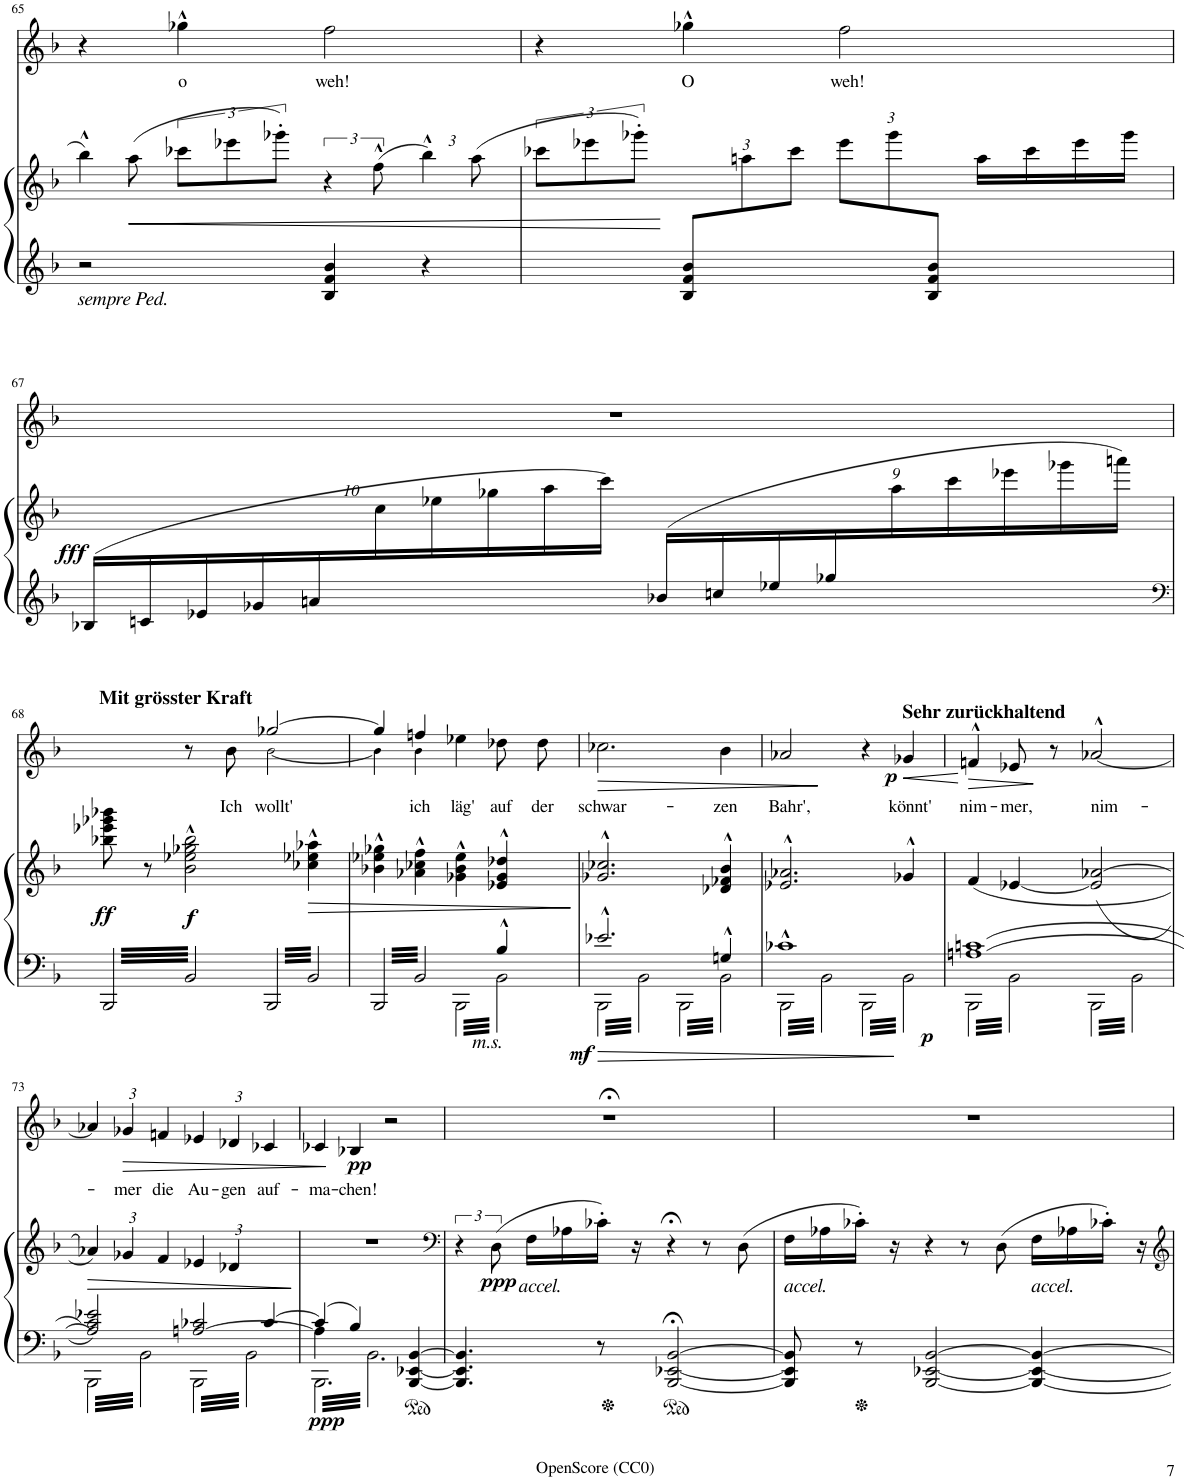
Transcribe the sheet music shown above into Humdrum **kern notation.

**kern	**kern	**dynam	**kern	**text	**dynam
*part2	*part2	*part2	*part1	*part1	*part1
*staff3	*staff2	*staff2/3	*staff1	*staff1	*staff1
*I"Piano	*	*	*I"Voice	*	*
*I'Pno	*	*	*	*	*
!!LO:PB:g=z
*clefG2	*clefG2	*	*clefG2	*	*
*k[b-]	*k[b-]	*	*k[b-]	*	*
*M4/4	*M4/4	*	*M4/4	*	*
*	*Xbrackettup	*	*	*	*
=65	=65	=65	=65	=65	=65
!LO:TX:b:i:t=sempre Ped.	!	!	!	!	!
2r	6bb-^^\	.	4r	.	.
!	!	!LO:HP:b	!	!	!
.	(12aa\	<	.	.	.
*	*brackettup	*	*	*	*
!	!	!	!	!LO:LY:b	!
.	12ccc-X\L	.	4gg-X^^\	o	.
.	12eee-X\	.	.	.	.
.	12ggg-X'\J)	.	.	.	.
!	!	!	!	!LO:LY:b	!
4B-/ 4f/ 4b-/	6r	.	2ff\	weh!	.
.	(12ff^^\	.	.	.	.
*	*Xbrackettup	*	*	*	*
4r	6bb-^^\)	.	.	.	.
.	(12aa\	.	.	.	.
=66	=66	=66	=66	=66	=66
*^	*	*	*	*	*
*	*	*brackettup	*	*	*	*
4ryy	1ryy	12ccc-X\L	.	4r	.	.
.	.	12eee-X\	.	.	.	.
.	.	12ggg-X'\J)	.	.	.	.
*Xbrackettup	*	*	*	*	*	*
!	!	!	!	!	!LO:LY:b	!
12B-/ 12f/ 12b-/L	.	12ryy	.	4gg-X^^\	O	.
3ryy	.	12aan\	.	.	.	.
.	.	12ccc-\J	.	.	.	.
*	*	*Xbrackettup	*	*	*	*
!	!	!	!	!	!LO:LY:b	!
.	.	12eee-\L	.	2ff\	weh!	.
.	.	12ggg-\	.	.	.	.
12B-/ 12f/ 12b-/J	.	12ryy	.	.	.	.
4ryy	.	16aa\LL	.	.	.	.
.	.	16ccc-\	.	.	.	.
.	.	16eee-\	.	.	.	.
.	.	16ggg-\JJ	.	.	.	.
!!LO:LB:g=z
=67	=67	=67	=67	=67	=67	=67
!	!	!	!LO:DY:b	!	!	!
(20B-X/LL	1ryy	4ryy	fff	1r	.	.
20cn/	.	.	.	.	.	.
20e-X/	.	.	.	.	.	.
20g-X/	.	.	.	.	.	.
20an/	.	.	.	.	.	.
4ryy	.	20cc\	.	.	.	.
.	.	20ee-X\	.	.	.	.
.	.	20gg-X\	.	.	.	.
.	.	20aa\	.	.	.	.
.	.	20ccc\JJ)	.	.	.	.
(18b-X/LL	.	9%2ryy	.	.	.	.
18ccn/	.	.	.	.	.	.
18ee-X/	.	.	.	.	.	.
18gg-X/	.	.	.	.	.	.
18%5ryy	.	18aa\	.	.	.	.
.	.	18ccc\	.	.	.	.
.	.	18eee-X\	.	.	.	.
.	.	18ggg-X\	.	.	.	.
.	.	18aaan\JJ)	.	.	.	.
*v	*v	*	*	*	*	*
!!LO:LB:g=z
=68	=68	=68	=68	=68	=68
*clefF4	*	*	*	*	*
*brackettup	*	*	*	*	*
*	*	*	*^	*	*
!	!	!	!LO:TX:a:B:t=Mit grösster Kraft	!	!	!
!	!	!LO:DY:b	!	!	!	!
6.BBB-/	8bb-X\ 8eee-X\ 8ggg-X\ 8bbb-X\	ff	4ryy	4ryy	.	.
.	8r	.	.	.	.	.
!	!	!LO:DY:b	!	!	!	!
6.BB-/	2b-\^^ 2ee-X\^^ 2gg-X\^^ 2bb-\^^	f	8r	4ryy	.	.
!	!	!	!	!	!LO:LY:b	!
.	.	.	8b-\	.	Ich	.
!	!	!	!	!	!LO:LY:b	!
6.BBB-/	.	.	[2gg-X/	2b-\	wollt'	.
!	!	!LO:HP:b	!	!	!	!
6.BB-/	4cc-X\^^ 4ee-X\^^ 4aa-X\^^	>	.	.	.	.
=69	=69	=69	=69	=69	=69	=69
*^	*	*	*	*	*	*
6.BBB-/	2ryy	4b-X\^^ 4ee-X\^^ 4gg-X\^^	.	4gg-/]	4b-\	.	.
!	!	!	!	!	!	!LO:LY:b	!
6.BB-/	.	4a-X\^^ 4cc-X\^^ 4ff\^^	.	4ffn/	4b-\	ich	.
!LO:N:vis=2	!	!	!	!	!	!LO:LY:b	!
4ryy	6.BBB-\	4g-X\^^ 4b-\^^ 4ee-\^^	.	4ee-X\	2ryy	läg'	.
!LO:TX:b:i:t=m.s.	!	!	!	!	!	!	!
!	!	!	!	!	!	!LO:LY:b	!
4B-^^/	6.BB-\	4e-X/^^ 4g-/^^ 4dd-X/^^	.	8dd-X\L	.	auf	.
!	!	!	!	!	!	!LO:LY:b	!
.	.	.	.	8dd-\J	.	der	.
*v	*v	*	*	*v	*v	*	*
.	.	[	.	.	.
=70	=70	=70	=70	=70	=70
*^	*	*	*	*	*
!	!	!	!LO:DY:b=2	!	!LO:LY:b	!LO:HP:b
2.e-X^^/	6.BBB-\	2.g-X/^^ 2.cc-X/^^	mf	2.cc-X\	schwar-	>
.	6.BB-\	.	.	.	.	.
.	6.BBB-\	.	.	.	.	.
!	!	!	!	!	!LO:LY:b	!
4Gn^^/	6.BB-\	4d-X/^^ 4f-X/^^ 4b-/^^	.	4b-\	-zen	.
=71	=71	=71	=71	=71	=71	=71
!	!	!	!	!	!LO:LY:b	!
1c-X^^	6.BBB-\	2.e-X/^^ 2.a-X/^^	.	2a-X/	Bahr',	.
.	6.BB-\	.	.	.	.	.
.	6.BBB-\	.	.	4r	.	]
!	!	!	!	!LO:TX:a:B:t=Sehr zurückhaltend	!	!
!	!	!	!LO:DY:b=2	!	!LO:LY:b	!LO:HP:b
!	!	!	!	!	!	!LO:DY:n=1:b
.	6.BB-\	4g-X^^/	p	4g-X/	könnt'	< p
*v	*v	*	*	*	*	*
.	.	]	.	.	.
=72	=72	=72	=72	=72	=72
*^	*	*	*	*	*
!	!	!	!	!	!LO:LY:b	!LO:HP:b
1An 1cn	6.BBB-\	(4f/	.	4fn^^/	nim-	>
!	!	!	!	!	!LO:LY:b	!
.	6.BB-\	[4e-X/	.	8e-X/	-mer,	[
.	.	.	.	8r	.	]
!	!	!	!	!	!LO:LY:b	!
.	6.BBB-\	(2e-/] [2a-X/	.	[2a-X^^/	nim-	.
.	6.BB-\	.	.	.	.	.
!!LO:LB:g=z
=73	=73	=73	=73	=73	=73	=73
*^	*^	*	*	*	*	*
*	*	*	*	*	*	*Xbrackettup	*	*
6%5ryy	2A/ 2c/ 2e-X/)	6.BBB-\	2ryy	6a-X/])	.	6a-X/]	.	.
!	!	!	!	!	!	!	!LO:LY:b	!LO:HP:b
.	.	.	.	6g-X/	.	6g-X/	-mer	>
.	.	6.BB-\	.	.	.	.	.	.
!	!	!	!	!	!	!	!LO:LY:b	!
.	.	.	.	6f/	.	6fn/	die	.
!	!	!	!	!	!	!	!LO:LY:b	!
.	2ryy	6.BBB-\	[2An/ 2c-X/	6e-X/	.	6e-X/	Au-	.
!	!	!	!	!	!	!	!LO:LY:b	!
.	.	.	.	6d-X/	.	6d-X/	-gen	.
.	.	6.BB-\	.	.	.	.	.	.
!	!	!	!	!	!	!	!LO:LY:b	!
[6c-/	.	.	.	6ryy	.	6c-X/	auf-	.
*	*	*v	*v	*	*	*	*	*
=74	=74	=74	=74	=74	=74	=74	=74
!	!	!	!	!LO:DY:b=2	!	!LO:LY:b	!
4c-/]	6..BBB-\	4A\]	1r	ppp	4c-X/	-ma-	.
!	!	!	!	!	!	!LO:LY:b	!LO:DY:n=1:b
4B-/	.	4ryy	.	.	4B-X/	-chen!	] pp
.	[8BB-\	.	.	.	.	.	.
4ryy	4BB-\]	2ryy	.	.	2r	.	.
[4BBB-/ [4EE-X/ [4BB-/	4ryy	.	.	.	.	.	.
*v	*v	*v	*	*	*	*	*
=75	=75	=75	=75	=75	=75
*	*clefF4	*	*	*	*
*	*brackettup	*	*	*	*
4.BBB-/] 4.EE-/] 4.BB-/]	6r	.	1r;<	.	.
!	!LO:TX:b:i:t=accel.	!	!	!	!
!	!	!LO:DY:b	!	!	!
.	(12D\	ppp	.	.	.
.	16F\LL	.	.	.	.
.	16A-X\	.	.	.	.
8r	16c-X'\JJ)	.	.	.	.
.	16r	.	.	.	.
[2BBB-/;< [2EE-X/;< [2BB-/;<	4r;<	.	.	.	.
.	8r	.	.	.	.
.	(8D\	.	.	.	.
=76	=76	=76	=76	=76	=76
!	!LO:TX:b:i:t=accel.	!	!	!	!
8BBB-/] 8EE-/] 8BB-/]	16F\LL	.	1r	.	.
.	16A-X\	.	.	.	.
8r	16c-X'\JJ)	.	.	.	.
.	16r	.	.	.	.
[2BBB-/ [2EE-X/ [2BB-/	4r	.	.	.	.
.	8r	.	.	.	.
.	(8D\	.	.	.	.
!	!LO:TX:b:i:t=accel.	!	!	!	!
4BBB-/_ 4EE-/_ 4BB-/_	16F\LL	.	.	.	.
.	16A-X\	.	.	.	.
.	16c-X'\JJ)	.	.	.	.
.	16r	.	.	.	.
=	=	=	=	=	=
*-	*-	*-	*-	*-	*-
